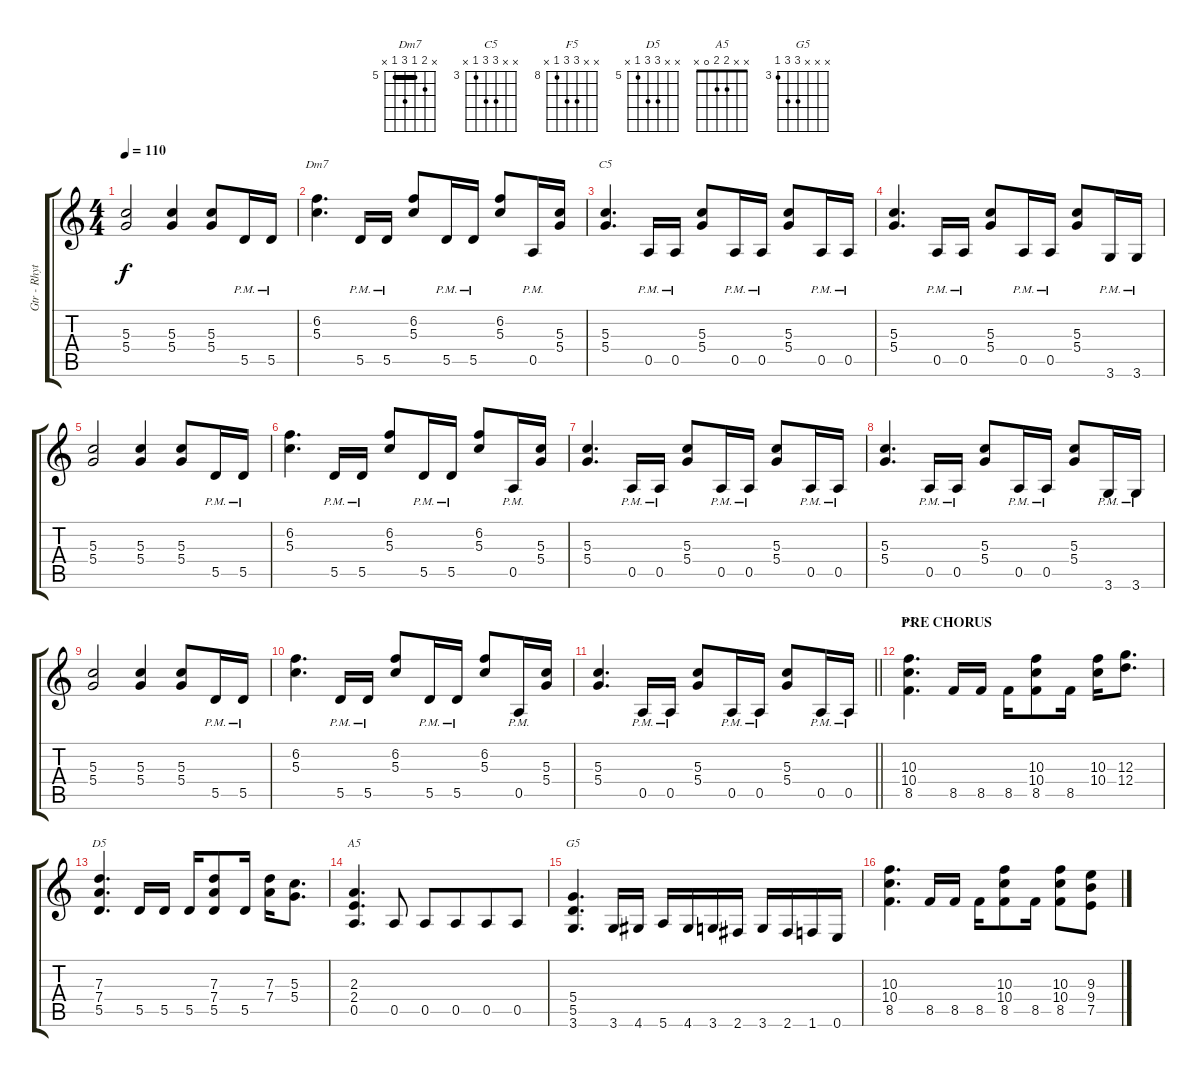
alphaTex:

\track ("Gtr - Rhythm" "Gtr - Rhyt") {instrument overdrivenguitar}
\staff {score tabs}
\tuning (E4 B3 G3 D3 A2 E2) {hide}
\chord ("Dm7" x 6 5 7 5 x) {firstfret 5 barre 5}
\chord ("C5" x x 5 5 3 x) {firstfret 3}
\chord ("F5" x x 10 10 8 x) {firstfret 8}
\chord ("D5" x x 7 7 5 x) {firstfret 5}
\chord ("A5" x x 2 2 0 x)
\chord ("G5" x x x 5 5 3) {firstfret 3}
\ts (4 4)
\tempo 110
\clef g2
\ks aminor
(5.3 5.4).2{dy f} (5.3 5.4).4 (5.3 5.4).8 5.5{pm}.16 5.5{pm}.16 |
(6.2 5.3).4{d ch "Dm7"} 5.5{pm}.16 5.5{pm}.16 (6.2 5.3).8 5.5{pm}.16 5.5{pm}.16 (6.2 5.3).8 0.5{pm}.16 (5.3 5.4).16 |
(5.3 5.4).4{d ch "C5"} 0.5{pm}.16 0.5{pm}.16 (5.3 5.4).8 0.5{pm}.16 0.5{pm}.16 (5.3 5.4).8 0.5{pm}.16 0.5{pm}.16 |
(5.3 5.4).4{d} 0.5{pm}.16 0.5{pm}.16 (5.3 5.4).8 0.5{pm}.16 0.5{pm}.16 (5.3 5.4).8 3.6{pm}.16 3.6{pm}.16 |
(5.3 5.4).2 (5.3 5.4).4 (5.3 5.4).8 5.5{pm}.16 5.5{pm}.16 |
(6.2 5.3).4{d} 5.5{pm}.16 5.5{pm}.16 (6.2 5.3).8 5.5{pm}.16 5.5{pm}.16 (6.2 5.3).8 0.5{pm}.16 (5.3 5.4).16 |
(5.3 5.4).4{d} 0.5{pm}.16 0.5{pm}.16 (5.3 5.4).8 0.5{pm}.16 0.5{pm}.16 (5.3 5.4).8 0.5{pm}.16 0.5{pm}.16 |
(5.3 5.4).4{d} 0.5{pm}.16 0.5{pm}.16 (5.3 5.4).8 0.5{pm}.16 0.5{pm}.16 (5.3 5.4).8 3.6{pm}.16 3.6{pm}.16 |
(5.3 5.4).2 (5.3 5.4).4 (5.3 5.4).8 5.5{pm}.16 5.5{pm}.16 |
(6.2 5.3).4{d} 5.5{pm}.16 5.5{pm}.16 (6.2 5.3).8 5.5{pm}.16 5.5{pm}.16 (6.2 5.3).8 0.5{pm}.16 (5.3 5.4).16 |
\barLineRight lightlight
(5.3 5.4).4{d} 0.5{pm}.16 0.5{pm}.16 (5.3 5.4).8 0.5{pm}.16 0.5{pm}.16 (5.3 5.4).8 0.5{pm}.16 0.5{pm}.16 |
\section ("" "PRE CHORUS")
(10.3 10.4 8.5).4{d ch "F5"} 8.5.16 8.5.16 8.5.16 (10.3 10.4 8.5).8 8.5.16 (10.3 10.4).16 (12.3 12.4).8{d} |
(7.3 7.4 5.5).4{d ch "D5"} 5.5.16 5.5.16 5.5.16 (7.3 7.4 5.5).8 5.5.16 (7.3 7.4).16 (5.3 5.4).8{d} |
(2.3 2.4 0.5).4{d ch "A5"} 0.5.8 0.5.8 0.5.8{beam merge} 0.5.8 0.5.8 |
(5.4 5.5 3.6).4{d ch "G5"} 3.6.16 4.6.16 5.6.16 4.6.16 3.6.16 2.6.16 3.6.16 2.6.16 1.6.16 0.6.16 |
(10.3 10.4 8.5).4{d} 8.5.16 8.5.16 8.5.16 (10.3 10.4 8.5).8 8.5.16 (10.3 10.4 8.5).8 (9.3 9.4 7.5).8
